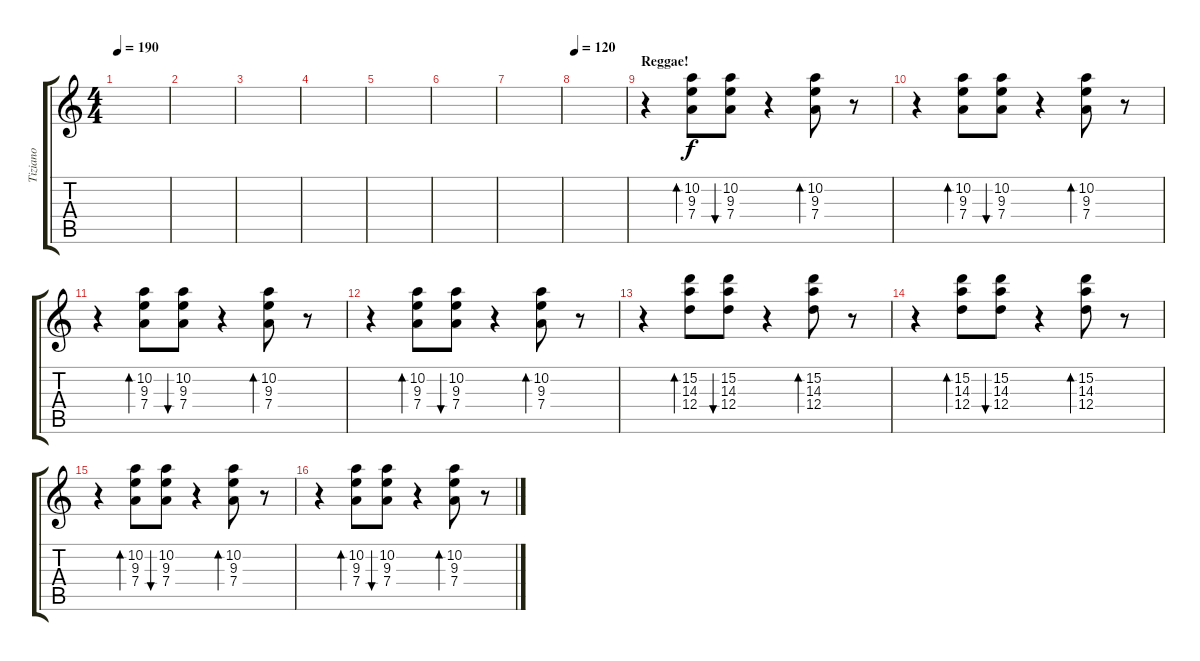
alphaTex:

\track ("Tiziano" "Tiziano") {instrument electricguitarclean}
\staff {score tabs}
\tuning (E4 B3 G3 D3 A2 E2) {hide}
\ts (4 4)
\tempo 190
\clef g2
\ks c
|
|
|
|
|
|
|
\tempo 120
|
\section ("" "Reggae!")
r.4 (10.2 9.3 7.4).8{bd 480} (10.2 9.3 7.4).8{bu 30} r.4 (10.2 9.3 7.4).8{bd 120} r.8 |
r.4 (10.2 9.3 7.4).8{bd 480} (10.2 9.3 7.4).8{bu 30} r.4 (10.2 9.3 7.4).8{bd 120} r.8 |
r.4 (10.2 9.3 7.4).8{bd 480} (10.2 9.3 7.4).8{bu 30} r.4 (10.2 9.3 7.4).8{bd 120} r.8 |
r.4 (10.2 9.3 7.4).8{bd 480} (10.2 9.3 7.4).8{bu 30} r.4 (10.2 9.3 7.4).8{bd 120} r.8 |
r.4 (15.2 14.3 12.4).8{bd 120} (15.2 14.3 12.4).8{bu 30} r.4 (15.2 14.3 12.4).8{bd 120} r.8 |
r.4 (15.2 14.3 12.4).8{bd 120} (15.2 14.3 12.4).8{bu 30} r.4 (15.2 14.3 12.4).8{bd 120} r.8 |
r.4 (10.2 9.3 7.4).8{bd 480} (10.2 9.3 7.4).8{bu 30} r.4 (10.2 9.3 7.4).8{bd 120} r.8 |
r.4 (10.2 9.3 7.4).8{bd 480} (10.2 9.3 7.4).8{bu 30} r.4 (10.2 9.3 7.4).8{bd 120} r.8
